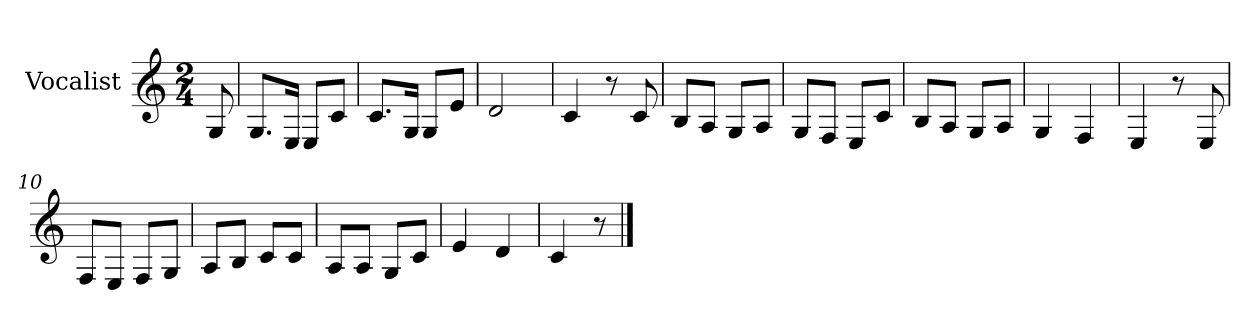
**kern
*part1
*staff1
*I"Vocalist
*k[]
*C:
*M2/4
=
8G
=1
8.GL
16EJk
8EL
8cJ
=2
8.cL
16GJk
8GL
8eJ
=3
2d
=4
4c
8r
8c
=5
8BL
8AJ
8GL
8AJ
=6
8GL
8FJ
8EL
8cJ
=7
8BL
8AJ
8GL
8AJ
=8
4G
4F
=9
4E
8r
8E
=10
8FL
8EJ
8FL
8GJ
=11
8AL
8BJ
8cL
8cJ
=12
8AL
8AJ
8GL
8cJ
=13
4e
4d
=14
4c
8r
==
*-
